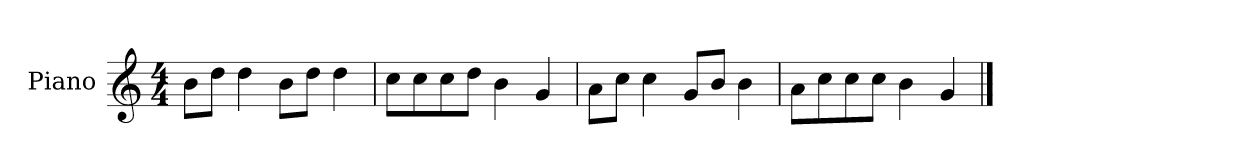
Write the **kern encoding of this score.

**kern
*part1
*staff1
*I"Piano
*I'P-no
*clefG2
*k[]
*M4/4
*MM90
=1
8b\L
8dd\J
4dd\
8b\L
8dd\J
4dd\
=2
8cc\L
8cc\
8cc\
8dd\J
4b\
4g/
=3
8a\L
8cc\J
4cc\
8g/L
8b/J
4b\
=4
8a\L
8cc\
8cc\
8cc\J
4b\
4g/
==
*-
